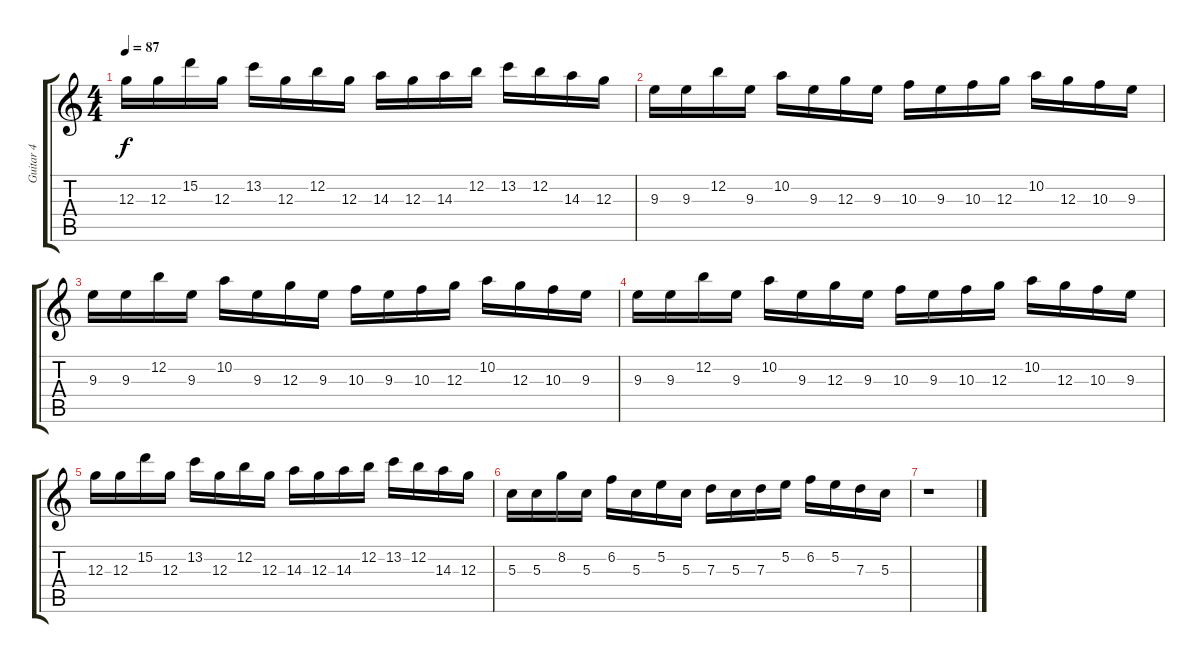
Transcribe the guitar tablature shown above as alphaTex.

\track ("Guitar 4" "Guitar 4") {instrument overdrivenguitar}
\staff {score tabs}
\tuning (E4 B3 G3 D3 A2 E2) {hide}
\ts (4 4)
\tempo 87
\clef g2
\ks c
12.3.16{dy f} 12.3.16 15.2.16 12.3.16 13.2.16 12.3.16 12.2.16 12.3.16 14.3.16 12.3.16 14.3.16 12.2.16 13.2.16 12.2.16 14.3.16 12.3.16 |
9.3.16 9.3.16 12.2.16 9.3.16 10.2.16 9.3.16 12.3.16 9.3.16 10.3.16 9.3.16 10.3.16 12.3.16 10.2.16 12.3.16 10.3.16 9.3.16 |
9.3.16 9.3.16 12.2.16 9.3.16 10.2.16 9.3.16 12.3.16 9.3.16 10.3.16 9.3.16 10.3.16 12.3.16 10.2.16 12.3.16 10.3.16 9.3.16 |
9.3.16 9.3.16 12.2.16 9.3.16 10.2.16 9.3.16 12.3.16 9.3.16 10.3.16 9.3.16 10.3.16 12.3.16 10.2.16 12.3.16 10.3.16 9.3.16 |
12.3.16 12.3.16 15.2.16 12.3.16 13.2.16 12.3.16 12.2.16 12.3.16 14.3.16 12.3.16 14.3.16 12.2.16 13.2.16 12.2.16 14.3.16 12.3.16 |
5.3.16 5.3.16 8.2.16 5.3.16 6.2.16 5.3.16 5.2.16 5.3.16 7.3.16 5.3.16 7.3.16 5.2.16 6.2.16 5.2.16 7.3.16 5.3.16 |
r.1
